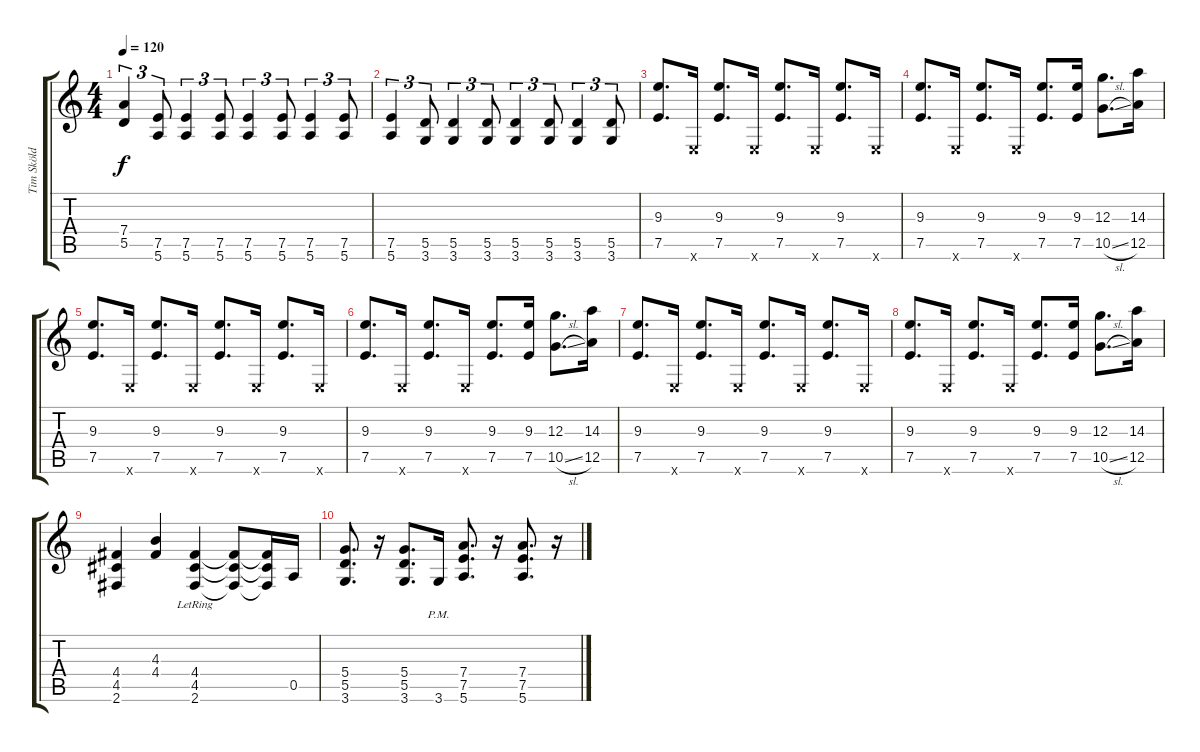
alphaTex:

\track ("Tim Sköld" "Tim Sköld") {instrument overdrivenguitar}
\staff {score tabs}
\tuning (E4 B3 G3 D3 A2 E2) {hide}
\ts (4 4)
\tempo 120
\clef g2
\ks c
(7.4 5.5).4{tu (3 2) dy f} (7.5 5.6).8{tu (3 2)} (7.5 5.6).4{tu (3 2)} (7.5 5.6).8{tu (3 2)} (7.5 5.6).4{tu (3 2)} (7.5 5.6).8{tu (3 2)} (7.5 5.6).4{tu (3 2)} (7.5 5.6).8{tu (3 2)} |
(7.5 5.6).4{tu (3 2)} (5.5 3.6).8{tu (3 2)} (5.5 3.6).4{tu (3 2)} (5.5 3.6).8{tu (3 2)} (5.5 3.6).4{tu (3 2)} (5.5 3.6).8{tu (3 2)} (5.5 3.6).4{tu (3 2)} (5.5 3.6).8{tu (3 2)} |
(9.3 7.5).8{d} 0.6{x}.16 (9.3 7.5).8{d} 0.6{x}.16 (9.3 7.5).8{d} 0.6{x}.16 (9.3 7.5).8{d} 0.6{x}.16 |
(9.3 7.5).8{d} 0.6{x}.16 (9.3 7.5).8{d} 0.6{x}.16 (9.3 7.5).8{d} (9.3 7.5).16 (12.3 10.5{sl}).8{d} (14.3 12.5).16 |
(9.3 7.5).8{d} 0.6{x}.16 (9.3 7.5).8{d} 0.6{x}.16 (9.3 7.5).8{d} 0.6{x}.16 (9.3 7.5).8{d} 0.6{x}.16 |
(9.3 7.5).8{d} 0.6{x}.16 (9.3 7.5).8{d} 0.6{x}.16 (9.3 7.5).8{d} (9.3 7.5).16 (12.3 10.5{sl}).8{d} (14.3 12.5).16 |
(9.3 7.5).8{d} 0.6{x}.16 (9.3 7.5).8{d} 0.6{x}.16 (9.3 7.5).8{d} 0.6{x}.16 (9.3 7.5).8{d} 0.6{x}.16 |
(9.3 7.5).8{d} 0.6{x}.16 (9.3 7.5).8{d} 0.6{x}.16 (9.3 7.5).8{d} (9.3 7.5).16 (12.3 10.5{sl}).8{d} (14.3 12.5).16 |
(4.4 4.5 2.6).4 (4.3 4.4).4 (4.4{lr} 4.5{lr} 2.6{lr}).4 (4.4{t} 4.5{t} 2.6{t}).8 (4.4{t} 4.5{t} 2.6{t}).16 0.5.16 |
(5.4 5.5 3.6).8{d} r.16 (5.4 5.5 3.6).8{d} 3.6{pm}.16 (7.4 7.5 5.6).8{d} r.16 (7.4 7.5 5.6).8{d} r.16
